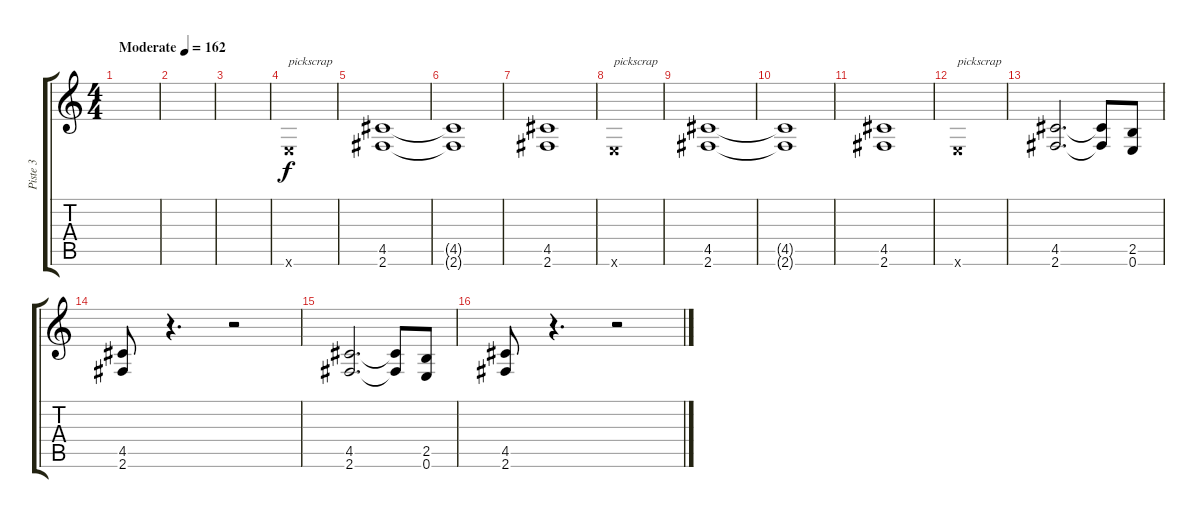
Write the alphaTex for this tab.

\track ("Piste 3" "Piste 3") {instrument overdrivenguitar}
\staff {score tabs}
\tuning (E4 B3 G3 D3 A2 E2) {hide}
\ts (4 4)
\tempo (162 "Moderate")
\clef g2
\ks c
|
|
|
0.6{x}.1{txt "pickscrap"} |
(4.5 2.6).1 |
(4.5{t} 2.6{t}).1 |
(4.5 2.6).1 |
0.6{x}.1{txt "pickscrap"} |
(4.5 2.6).1 |
(4.5{t} 2.6{t}).1 |
(4.5 2.6).1 |
0.6{x}.1{txt "pickscrap"} |
(4.5 2.6).2{d} (4.5{t} 2.6{t}).8 (2.5 0.6).8 |
(4.5 2.6).8 r.4{d} r.2 |
(4.5 2.6).2{d} (4.5{t} 2.6{t}).8 (2.5 0.6).8 |
(4.5 2.6).8 r.4{d} r.2
